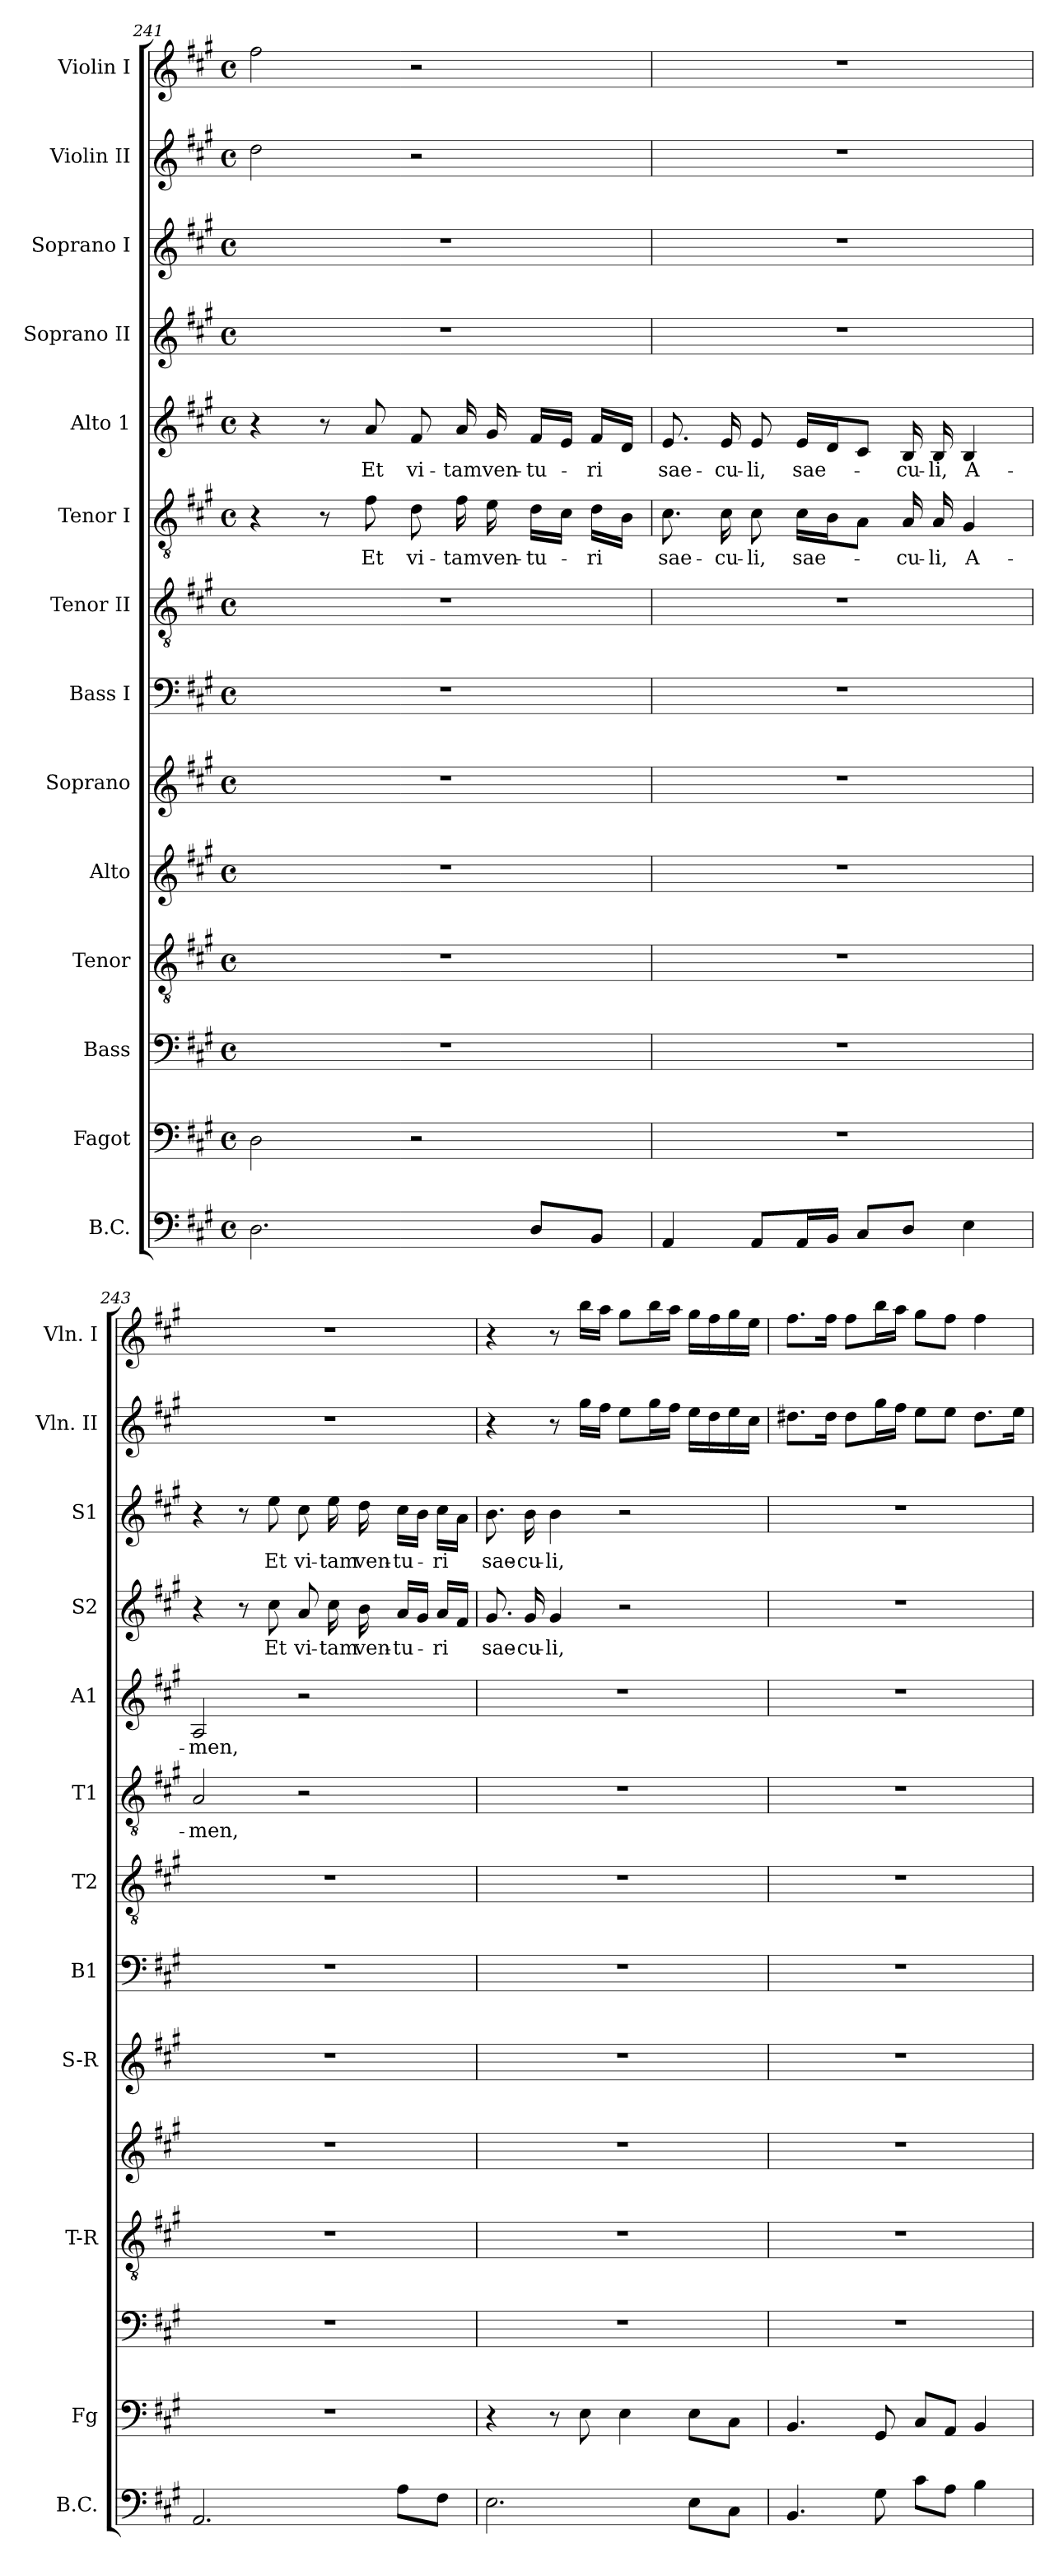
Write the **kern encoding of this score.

**kern	**kern	**kern	**kern	**kern	**kern	**kern	**kern	**kern	**text	**kern	**text	**kern	**text	**kern	**text	**kern	**kern
*part14	*part13	*part12	*part11	*part10	*part9	*part8	*part7	*part6	*part6	*part5	*part5	*part4	*part4	*part3	*part3	*part2	*part1
*staff14	*staff13	*staff12	*staff11	*staff10	*staff9	*staff8	*staff7	*staff6	*staff6	*staff5	*staff5	*staff4	*staff4	*staff3	*staff3	*staff2	*staff1
*I"B.C.	*I"Fagot	*I"Bass	*I"Tenor	*I"Alto	*I"Soprano	*I"Bass I	*I"Tenor II	*I"Tenor I	*	*I"Alto 1	*	*I"Soprano II	*	*I"Soprano I	*	*I"Violin II	*I"Violin I
*I'B.C.	*I'Fg	*	*I'T-R	*	*I'S-R	*I'B1	*I'T2	*I'T1	*	*I'A1	*	*I'S2	*	*I'S1	*	*I'Vln. II	*I'Vln. I
!!LO:PB:g=z
*clefF4	*clefF4	*clefF4	*clefGv2	*clefG2	*clefG2	*clefF4	*clefGv2	*clefGv2	*	*clefG2	*	*clefG2	*	*clefG2	*	*clefG2	*clefG2
*k[f#c#g#]	*k[f#c#g#]	*k[f#c#g#]	*k[f#c#g#]	*k[f#c#g#]	*k[f#c#g#]	*k[f#c#g#]	*k[f#c#g#]	*k[f#c#g#]	*	*k[f#c#g#]	*	*k[f#c#g#]	*	*k[f#c#g#]	*	*k[f#c#g#]	*k[f#c#g#]
*A:	*A:	*A:	*A:	*A:	*A:	*A:	*A:	*A:	*	*A:	*	*A:	*	*A:	*	*A:	*A:
*M4/4	*M4/4	*M4/4	*M4/4	*M4/4	*M4/4	*M4/4	*M4/4	*M4/4	*	*M4/4	*	*M4/4	*	*M4/4	*	*M4/4	*M4/4
*met(c)	*met(c)	*met(c)	*met(c)	*met(c)	*met(c)	*met(c)	*met(c)	*met(c)	*	*met(c)	*	*met(c)	*	*met(c)	*	*met(c)	*met(c)
=241	=241	=241	=241	=241	=241	=241	=241	=241	=241	=241	=241	=241	=241	=241	=241	=241	=241
2.D\	2D\	1r	1r	1r	1r	1r	1r	4r	.	4r	.	1r	.	1r	.	2dd\	2ff#\
.	.	.	.	.	.	.	.	8r	.	8r	.	.	.	.	.	.	.
!	!	!	!	!	!	!	!	!	!LO:LY:b	!	!LO:LY:b	!	!	!	!	!	!
.	.	.	.	.	.	.	.	8f#\	Et	8a/	Et	.	.	.	.	.	.
!	!	!	!	!	!	!	!	!	!LO:LY:b	!	!LO:LY:b	!	!	!	!	!	!
.	2r	.	.	.	.	.	.	8d\	vi-	8f#/	vi-	.	.	.	.	2r	2r
!	!	!	!	!	!	!	!	!	!LO:LY:b	!	!LO:LY:b	!	!	!	!	!	!
.	.	.	.	.	.	.	.	16f#\	-tam	16a/	-tam	.	.	.	.	.	.
!	!	!	!	!	!	!	!	!	!LO:LY:b	!	!LO:LY:b	!	!	!	!	!	!
.	.	.	.	.	.	.	.	16e\	ven-	16g#/	ven-	.	.	.	.	.	.
!	!	!	!	!	!	!	!	!	!LO:LY:b	!	!LO:LY:b	!	!	!	!	!	!
8D/L	.	.	.	.	.	.	.	16d\LL	-tu-	16f#/LL	-tu-	.	.	.	.	.	.
.	.	.	.	.	.	.	.	16c#\JJ	.	16e/JJ	.	.	.	.	.	.	.
!	!	!	!	!	!	!	!	!	!LO:LY:b	!	!LO:LY:b	!	!	!	!	!	!
8BB/J	.	.	.	.	.	.	.	16d\LL	-ri	16f#/LL	-ri	.	.	.	.	.	.
.	.	.	.	.	.	.	.	16B\JJ	.	16d/JJ	.	.	.	.	.	.	.
=242	=242	=242	=242	=242	=242	=242	=242	=242	=242	=242	=242	=242	=242	=242	=242	=242	=242
!	!	!	!	!	!	!	!	!	!LO:LY:b	!	!LO:LY:b	!	!	!	!	!	!
4AA/	1r	1r	1r	1r	1r	1r	1r	8.c#\	sae-	8.e/	sae-	1r	.	1r	.	1r	1r
!	!	!	!	!	!	!	!	!	!LO:LY:b	!	!LO:LY:b	!	!	!	!	!	!
.	.	.	.	.	.	.	.	16c#\	-cu-	16e/	-cu-	.	.	.	.	.	.
!	!	!	!	!	!	!	!	!	!LO:LY:b	!	!LO:LY:b	!	!	!	!	!	!
8AA/L	.	.	.	.	.	.	.	8c#\	-li,	8e/	-li,	.	.	.	.	.	.
!	!	!	!	!	!	!	!	!	!LO:LY:b	!	!LO:LY:b	!	!	!	!	!	!
16AA/L	.	.	.	.	.	.	.	16c#\LL	sae-	16e/LL	sae-	.	.	.	.	.	.
16BB/JJ	.	.	.	.	.	.	.	16B\J	.	16d/J	.	.	.	.	.	.	.
8C#/L	.	.	.	.	.	.	.	8A\J	.	8c#/J	.	.	.	.	.	.	.
!	!	!	!	!	!	!	!	!	!LO:LY:b	!	!LO:LY:b	!	!	!	!	!	!
8D/J	.	.	.	.	.	.	.	16A/	-cu-	16B/	-cu-	.	.	.	.	.	.
!	!	!	!	!	!	!	!	!	!LO:LY:b	!	!LO:LY:b	!	!	!	!	!	!
.	.	.	.	.	.	.	.	16A/	-li,	16B/	-li,	.	.	.	.	.	.
!	!	!	!	!	!	!	!	!	!LO:LY:b	!	!LO:LY:b	!	!	!	!	!	!
4E\	.	.	.	.	.	.	.	4G#/	A-	4B/	A-	.	.	.	.	.	.
=243	=243	=243	=243	=243	=243	=243	=243	=243	=243	=243	=243	=243	=243	=243	=243	=243	=243
!	!	!	!	!	!	!	!	!	!LO:LY:b	!	!LO:LY:b	!	!	!	!	!	!
2.AA/	1r	1r	1r	1r	1r	1r	1r	2A/	-men,	2A/	-men,	4r	.	4r	.	1r	1r
.	.	.	.	.	.	.	.	.	.	.	.	8r	.	8r	.	.	.
!	!	!	!	!	!	!	!	!	!	!	!	!	!LO:LY:b	!	!LO:LY:b	!	!
.	.	.	.	.	.	.	.	.	.	.	.	8cc#\	Et	8ee\	Et	.	.
!	!	!	!	!	!	!	!	!	!	!	!	!	!LO:LY:b	!	!LO:LY:b	!	!
.	.	.	.	.	.	.	.	2r	.	2r	.	8a/	vi-	8cc#\	vi-	.	.
!	!	!	!	!	!	!	!	!	!	!	!	!	!LO:LY:b	!	!LO:LY:b	!	!
.	.	.	.	.	.	.	.	.	.	.	.	16cc#\	-tam	16ee\	-tam	.	.
!	!	!	!	!	!	!	!	!	!	!	!	!	!LO:LY:b	!	!LO:LY:b	!	!
.	.	.	.	.	.	.	.	.	.	.	.	16b\	ven-	16dd\	ven-	.	.
!	!	!	!	!	!	!	!	!	!	!	!	!	!LO:LY:b	!	!LO:LY:b	!	!
8A\L	.	.	.	.	.	.	.	.	.	.	.	16a/LL	-tu-	16cc#\LL	-tu-	.	.
.	.	.	.	.	.	.	.	.	.	.	.	16g#/JJ	.	16b\JJ	.	.	.
!	!	!	!	!	!	!	!	!	!	!	!	!	!LO:LY:b	!	!LO:LY:b	!	!
8F#\J	.	.	.	.	.	.	.	.	.	.	.	16a/LL	-ri	16cc#\LL	-ri	.	.
.	.	.	.	.	.	.	.	.	.	.	.	16f#/JJ	.	16a\JJ	.	.	.
!!LO:PB:g=z
=244	=244	=244	=244	=244	=244	=244	=244	=244	=244	=244	=244	=244	=244	=244	=244	=244	=244
!	!	!	!	!	!	!	!	!	!	!	!	!	!LO:LY:b	!	!LO:LY:b	!	!
2.E\	4r	1r	1r	1r	1r	1r	1r	1r	.	1r	.	8.g#/	sae-	8.b\	sae-	4r	4r
!	!	!	!	!	!	!	!	!	!	!	!	!	!LO:LY:b	!	!LO:LY:b	!	!
.	.	.	.	.	.	.	.	.	.	.	.	16g#/	-cu-	16b\	-cu-	.	.
!	!	!	!	!	!	!	!	!	!	!	!	!	!LO:LY:b	!	!LO:LY:b	!	!
.	8r	.	.	.	.	.	.	.	.	.	.	4g#/	-li,	4b\	-li,	8r	8r
.	8E\	.	.	.	.	.	.	.	.	.	.	.	.	.	.	16gg#\LL	16bb\LL
.	.	.	.	.	.	.	.	.	.	.	.	.	.	.	.	16ff#\JJ	16aa\JJ
.	4E\	.	.	.	.	.	.	.	.	.	.	2r	.	2r	.	8ee\L	8gg#\L
.	.	.	.	.	.	.	.	.	.	.	.	.	.	.	.	16gg#\L	16bb\L
.	.	.	.	.	.	.	.	.	.	.	.	.	.	.	.	16ff#\JJ	16aa\JJ
8E\L	8E\L	.	.	.	.	.	.	.	.	.	.	.	.	.	.	16ee\LL	16gg#\LL
.	.	.	.	.	.	.	.	.	.	.	.	.	.	.	.	16dd\	16ff#\
8C#\J	8C#\J	.	.	.	.	.	.	.	.	.	.	.	.	.	.	16ee\	16gg#\
.	.	.	.	.	.	.	.	.	.	.	.	.	.	.	.	16cc#\JJ	16ee\JJ
=245	=245	=245	=245	=245	=245	=245	=245	=245	=245	=245	=245	=245	=245	=245	=245	=245	=245
4.BB/	4.BB/	1r	1r	1r	1r	1r	1r	1r	.	1r	.	1r	.	1r	.	8.dd#X\L	8.ff#\L
.	.	.	.	.	.	.	.	.	.	.	.	.	.	.	.	16dd#\Jk	16ff#\Jk
.	.	.	.	.	.	.	.	.	.	.	.	.	.	.	.	8dd#\L	8ff#\L
8G#\	8GG#/	.	.	.	.	.	.	.	.	.	.	.	.	.	.	16gg#\L	16bb\L
.	.	.	.	.	.	.	.	.	.	.	.	.	.	.	.	16ff#\JJ	16aa\JJ
8c#\L	8C#/L	.	.	.	.	.	.	.	.	.	.	.	.	.	.	8ee\L	8gg#\L
8A\J	8AA/J	.	.	.	.	.	.	.	.	.	.	.	.	.	.	8ee\J	8ff#\J
4B\	4BB/	.	.	.	.	.	.	.	.	.	.	.	.	.	.	8.dd#\L	4ff#\
.	.	.	.	.	.	.	.	.	.	.	.	.	.	.	.	16ee\Jk	.
=	=	=	=	=	=	=	=	=	=	=	=	=	=	=	=	=	=
*-	*-	*-	*-	*-	*-	*-	*-	*-	*-	*-	*-	*-	*-	*-	*-	*-	*-
